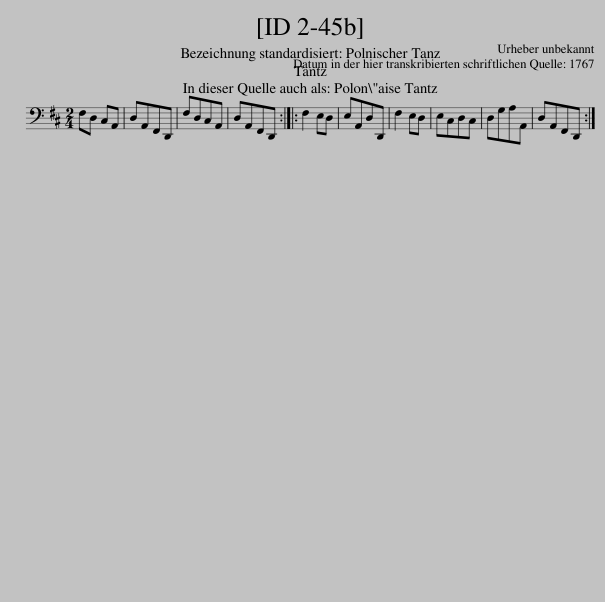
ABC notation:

X:1
L:1/8
M:2/4
I:linebreak $
K:D
V:1 bass
V:1
 F,D, C,A,, | D,A,,F,,D,, | F,D,C,A,, | D,A,,F,,D,, :: F,2 E,D, | %5
 E,A,,D,D,, | F,2 E,D, | E,C,D,C, | D,G,A,A,, | D,A,,F,,D,, :| %10
